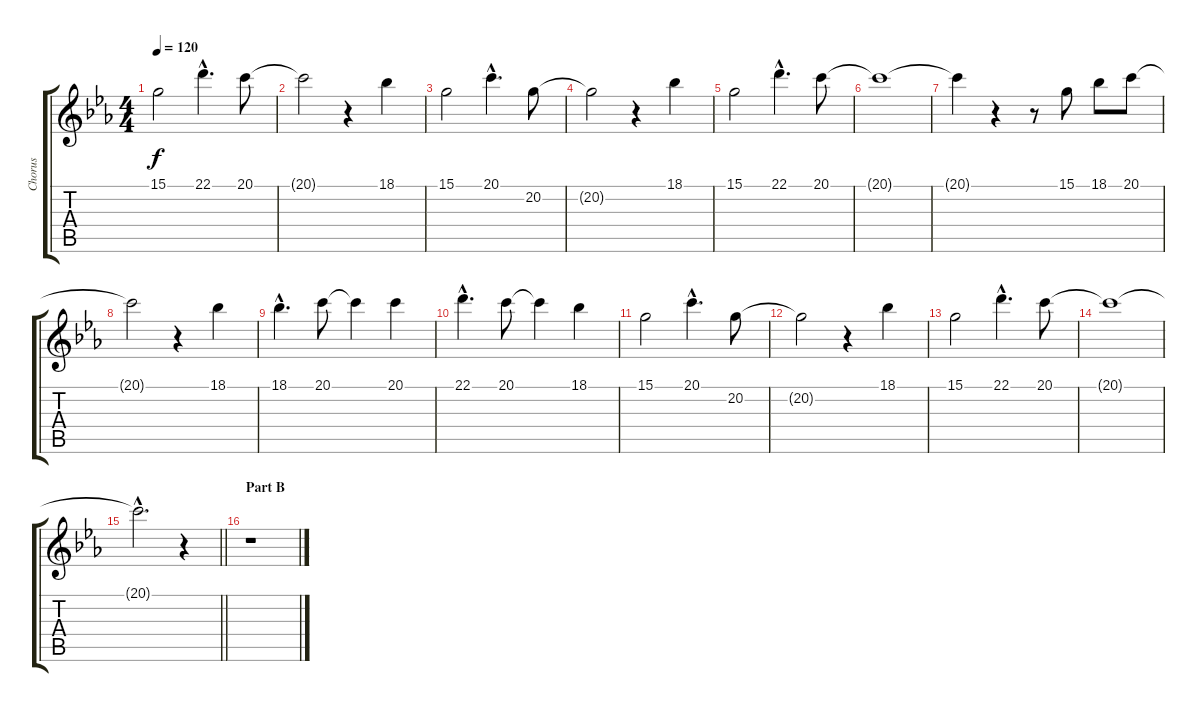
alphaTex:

\track ("Chorus" "Chorus") {instrument trumpet}
\staff {score tabs}
\tuning (E4 B3 G3 D3 A2 E2) {hide}
\ts (4 4)
\tempo 120
\clef g2
\ks eb
15.1.2{dy f} 22.1{hac}.4{d} 20.1.8 |
20.1{t}.2 r.4 18.1.4 |
15.1.2 20.1{hac}.4{d} 20.2.8 |
20.2{t}.2 r.4 18.1.4 |
15.1.2 22.1{hac}.4{d} 20.1.8 |
20.1{t}.1 |
20.1{t}.4 r.4 r.8 15.1.8 18.1.8 20.1.8 |
20.1{t}.2 r.4 18.1.4 |
18.1{hac}.4{d} 20.1.8 20.1{t}.4 20.1.4 |
22.1{hac}.4{d} 20.1.8 20.1{t}.4 18.1.4 |
15.1.2 20.1{hac}.4{d} 20.2.8 |
20.2{t}.2 r.4 18.1.4 |
15.1.2 22.1{hac}.4{d} 20.1.8 |
20.1{t}.1 |
\barLineRight lightlight
20.1{hac t}.2{d} r.4 |
\section ("" "Part B")
r.1
